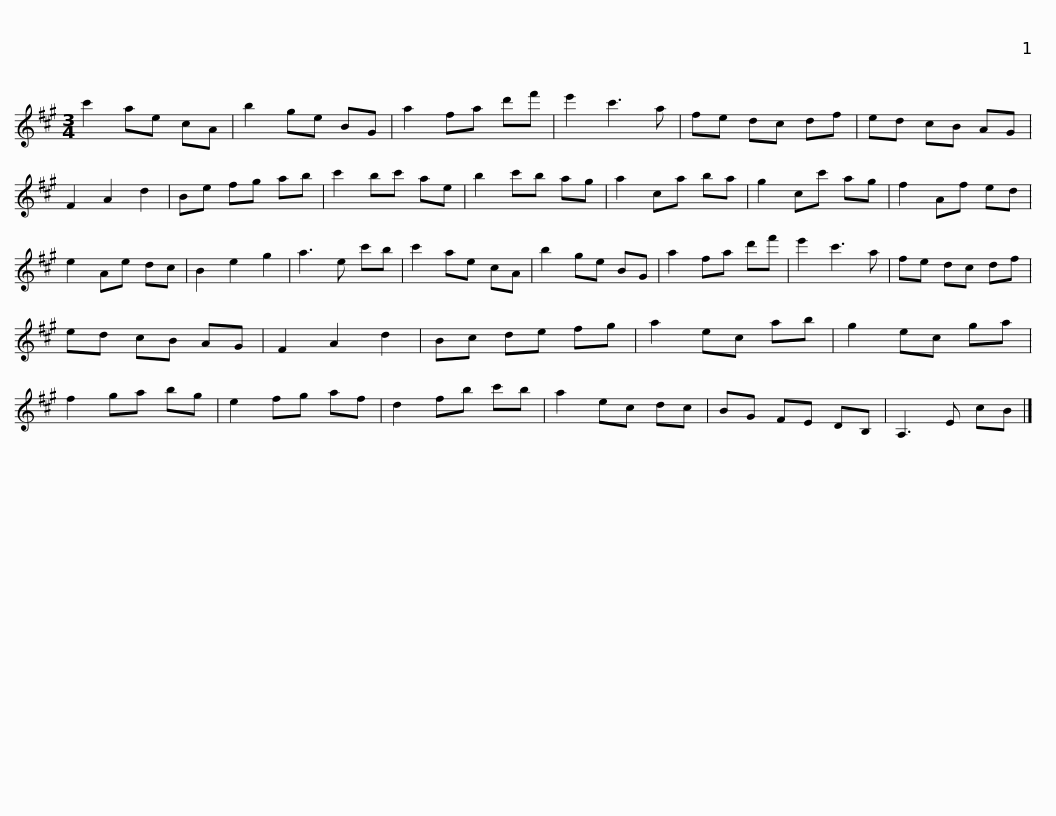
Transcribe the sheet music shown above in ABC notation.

X:1
L:1/8
M:3/4
I:linebreak $
K:A
V:1 treble
V:1
 c'2 ae cA | b2 ge BG | a2 fa d'f' | e'2 c'3 a | fe dc df | %5
 ed cB AG | F2 A2 d2 | Be fg ab |$ c'2 bc' ae | b2 c'b ag | %10
 a2 ca ba | g2 cc' ag | f2 Af ed | e2 Ae dc | B2 e2 g2 | %15
 a3 e c'b |$ c'2 ae cA | b2 ge BG | a2 fa d'f' | e'2 c'3 a | %20
 fe dc df | ed cB AG | F2 A2 d2 | Bc de fg |$ a2 ec ab | %25
 g2 ec ga | f2 ga bg | e2 fg af | d2 fb c'b | a2 ec dc | %30
 BG FE DB, | A,3 E cB |] %32
